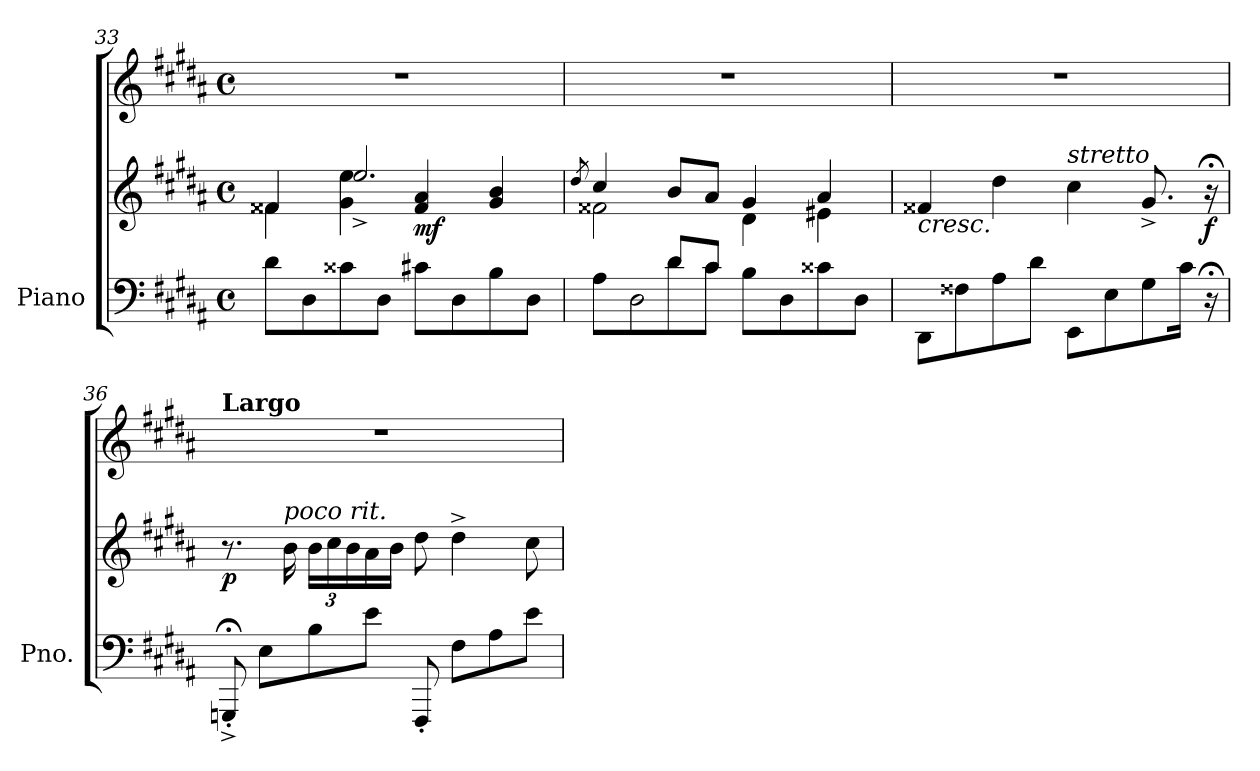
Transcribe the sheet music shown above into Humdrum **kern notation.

**kern	**kern	**kern	**dynam
*part1	*part1	*part1	*part1
*staff3	*staff2	*staff1	*staff1/2/3
*I"Piano	*	*	*
*I'Pno.	*	*	*
!!LO:LB:g=z
*clefF4	*clefG2	*clefG2	*
*k[f#c#g#d#a#]	*k[f#c#g#d#a#]	*k[f#c#g#d#a#]	*
*M4/4	*M4/4	*M4/4	*
*met(c)	*met(c)	*met(c)	*
=33	=33	=33	=33
*	*^	*	*
8d#\L	4f##X/	4f##\	1r	.
8D#\	.	.	.	.
8c##X\	4g#\ 4ee\	2.ee^/	.	.
8D#\J	.	.	.	.
!	!	!	!	!LO:DY:b=2
8c#X\L	4f##/ 4a#/	.	.	mf
8D#\	.	.	.	.
8B\	4g#/ 4b/	.	.	.
8D#\J	.	.	.	.
=34	=34	=34	=34	=34
.	8qdd#/	.	.	.
*^	*	*	*	*
4ryy	8A#\L	4cc#/	2f##X\	1r	.
!	!LO:N:head=open	!	!	!	!
.	8D#\	.	.	.	.
8d#/L	8d#\	8b/L	.	.	.
8c#/J	8c#\J	8a#/J	.	.	.
2ryy	8B\L	4g#/	4d#\	.	.
.	8D#\	.	.	.	.
.	8c##X\	4a#/	4e#X\	.	.
.	8D#\J	.	.	.	.
*	*	*v	*v	*	*
=35	=35	=35	=35	=35
!	!	!LO:TX:b:i:t=cresc.	!	!
*v	*v	*	*	*
8DD#\L	4f##X/	1r	.
8F##X\	.	.	.
8A#\	4dd#\	.	.
8d#\J	.	.	.
!	!LO:TX:a:i:t=stretto	!	!
8EE\L	4cc#\	.	.
8E\	.	.	.
8G#\	8.g#^/	.	.
16c#\Jk	.	.	.
!	!	!	!LO:DY:b=2
16r;	16r;<	.	f
=36	=36	=36	=36
!	!	!LO:TX:a:B:t=Largo	!
!	!	!	!LO:DY:b=2
8GGGn;<'^/	8.r	1r	p
8E\L	.	.	.
!	!LO:TX:a:i:t=poco rit.	!	!
.	16b\	.	.
*	*Xbrackettup	*	*
8B\	24b\LL	.	.
.	24cc#\	.	.
.	24b\	.	.
8e\J	16a#\	.	.
.	16b\JJ	.	.
8FFF#'/	8dd#\	.	.
8F#\L	4dd#^\	.	.
8A#\	.	.	.
8e\J	8cc#\	.	.
=	=	=	=
*-	*-	*-	*-
